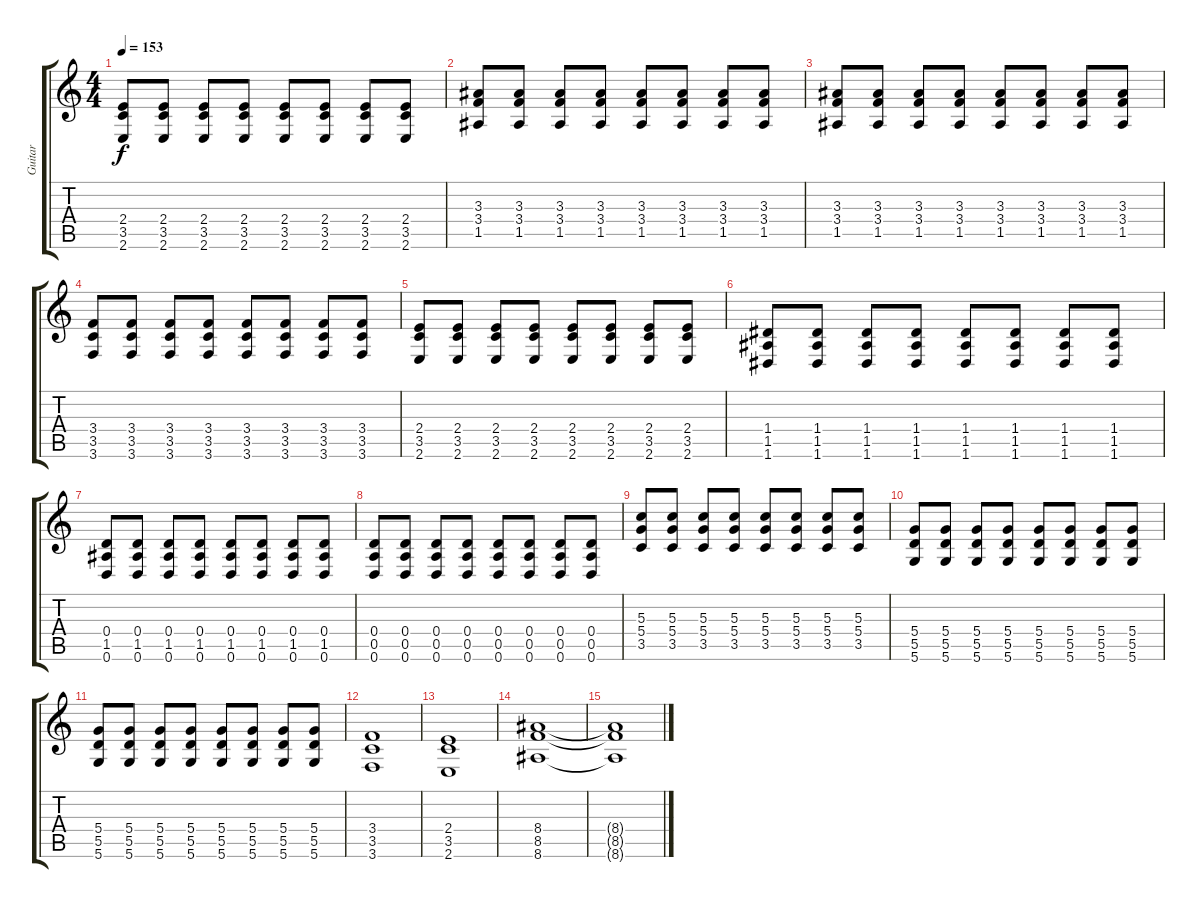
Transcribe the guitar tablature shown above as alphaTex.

\track ("Guitar" "Guitar") {instrument distortionguitar}
\staff {score tabs}
\tuning (E4 B3 G3 D3 A2 D2) {hide}
\ts (4 4)
\tempo 153
\clef g2
\ks c
(2.4 3.5 2.6).8{dy f} (2.4 3.5 2.6).8 (2.4 3.5 2.6).8 (2.4 3.5 2.6).8 (2.4 3.5 2.6).8 (2.4 3.5 2.6).8 (2.4 3.5 2.6).8 (2.4 3.5 2.6).8 |
(3.3 3.4 1.5).8 (3.3 3.4 1.5).8 (3.3 3.4 1.5).8 (3.3 3.4 1.5).8 (3.3 3.4 1.5).8 (3.3 3.4 1.5).8 (3.3 3.4 1.5).8 (3.3 3.4 1.5).8 |
(3.3 3.4 1.5).8 (3.3 3.4 1.5).8 (3.3 3.4 1.5).8 (3.3 3.4 1.5).8 (3.3 3.4 1.5).8 (3.3 3.4 1.5).8 (3.3 3.4 1.5).8 (3.3 3.4 1.5).8 |
(3.4 3.5 3.6).8 (3.4 3.5 3.6).8 (3.4 3.5 3.6).8 (3.4 3.5 3.6).8 (3.4 3.5 3.6).8 (3.4 3.5 3.6).8 (3.4 3.5 3.6).8 (3.4 3.5 3.6).8 |
(2.4 3.5 2.6).8 (2.4 3.5 2.6).8 (2.4 3.5 2.6).8 (2.4 3.5 2.6).8 (2.4 3.5 2.6).8 (2.4 3.5 2.6).8 (2.4 3.5 2.6).8 (2.4 3.5 2.6).8 |
(1.4 1.5 1.6).8 (1.4 1.5 1.6).8 (1.4 1.5 1.6).8 (1.4 1.5 1.6).8 (1.4 1.5 1.6).8 (1.4 1.5 1.6).8 (1.4 1.5 1.6).8 (1.4 1.5 1.6).8 |
(0.4 1.5 0.6).8 (0.4 1.5 0.6).8 (0.4 1.5 0.6).8 (0.4 1.5 0.6).8 (0.4 1.5 0.6).8 (0.4 1.5 0.6).8 (0.4 1.5 0.6).8 (0.4 1.5 0.6).8 |
(0.4 0.5 0.6).8 (0.4 0.5 0.6).8 (0.4 0.5 0.6).8 (0.4 0.5 0.6).8 (0.4 0.5 0.6).8 (0.4 0.5 0.6).8 (0.4 0.5 0.6).8 (0.4 0.5 0.6).8 |
(5.3 5.4 3.5).8 (5.3 5.4 3.5).8 (5.3 5.4 3.5).8 (5.3 5.4 3.5).8 (5.3 5.4 3.5).8 (5.3 5.4 3.5).8 (5.3 5.4 3.5).8 (5.3 5.4 3.5).8 |
(5.4 5.5 5.6).8 (5.4 5.5 5.6).8 (5.4 5.5 5.6).8 (5.4 5.5 5.6).8 (5.4 5.5 5.6).8 (5.4 5.5 5.6).8 (5.4 5.5 5.6).8 (5.4 5.5 5.6).8 |
(5.4 5.5 5.6).8 (5.4 5.5 5.6).8 (5.4 5.5 5.6).8 (5.4 5.5 5.6).8 (5.4 5.5 5.6).8 (5.4 5.5 5.6).8 (5.4 5.5 5.6).8 (5.4 5.5 5.6).8 |
(3.4 3.5 3.6).1 |
(2.4 3.5 2.6).1 |
(8.4 8.5 8.6).1 |
(8.4{t} 8.5{t} 8.6{t}).1
